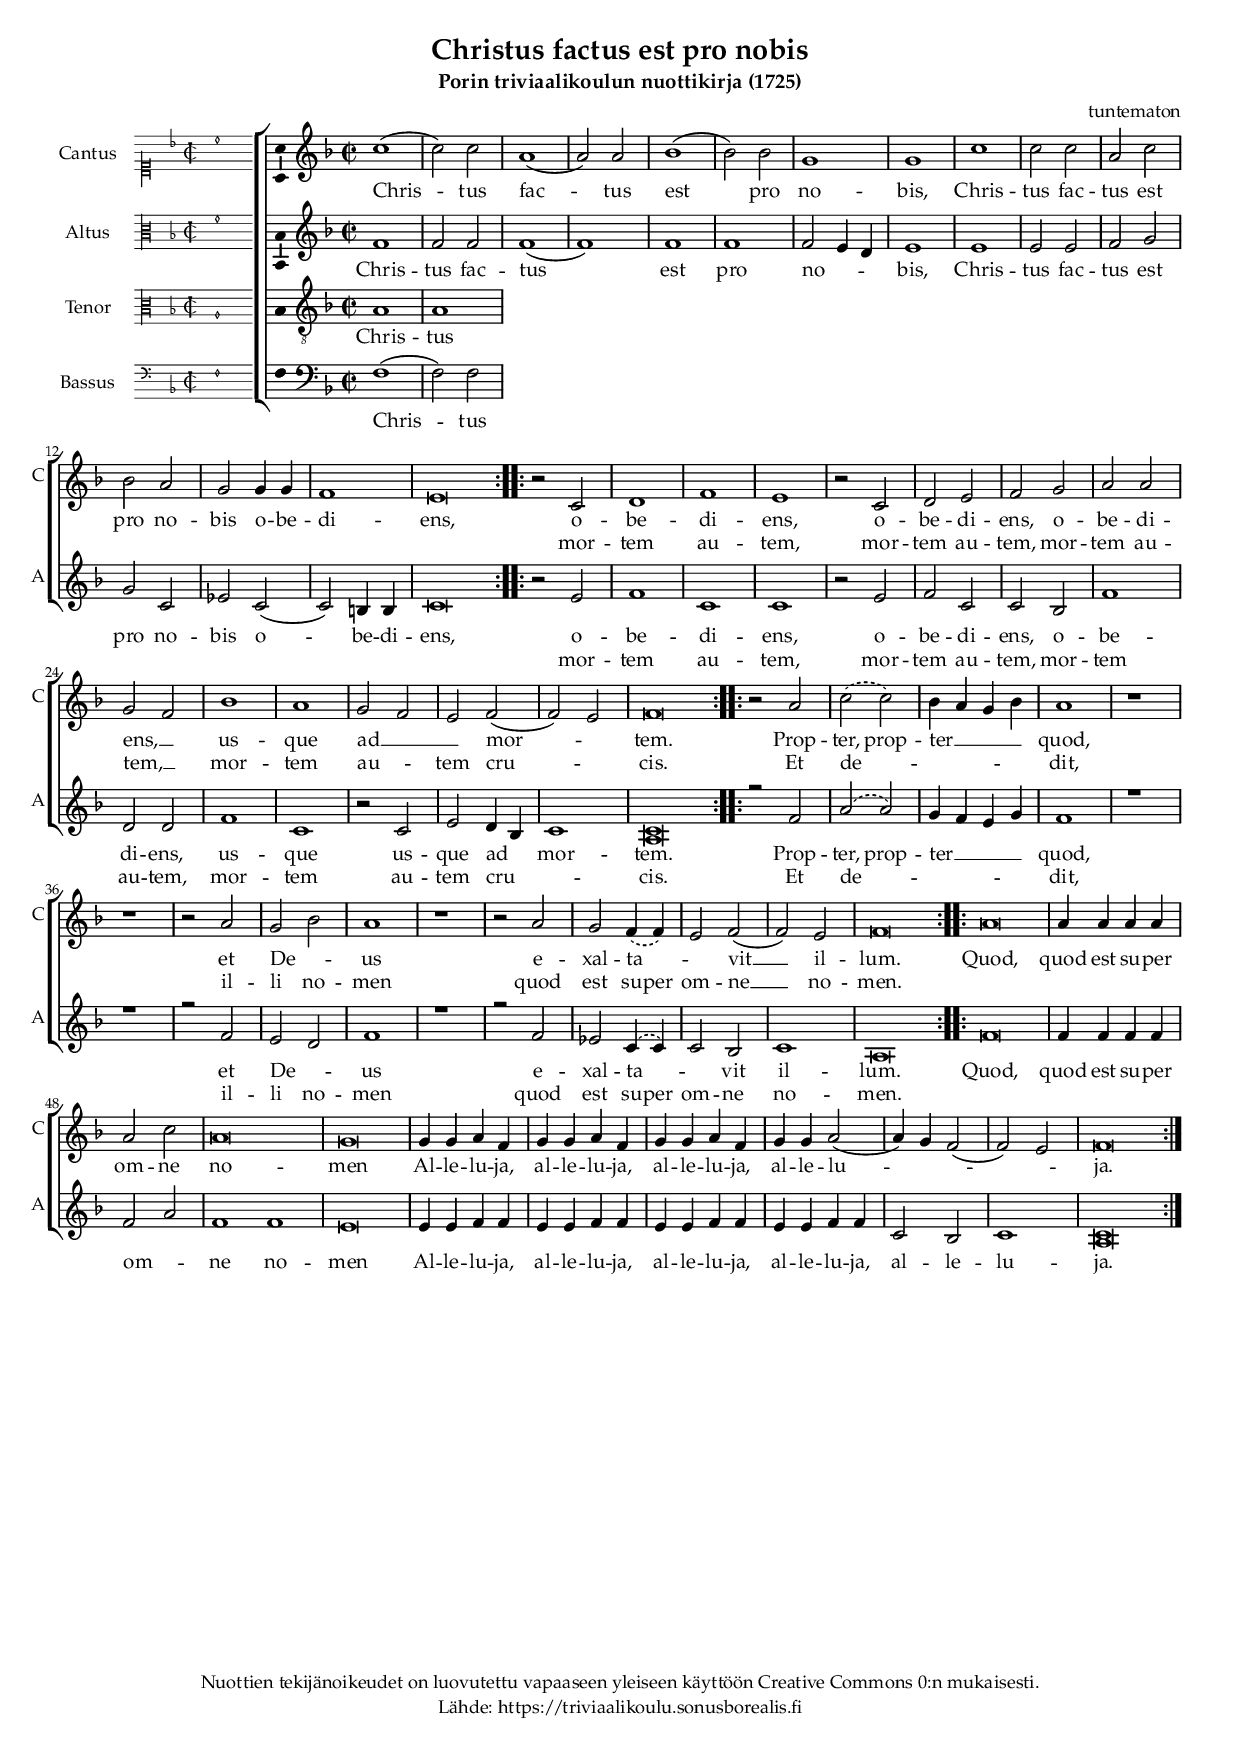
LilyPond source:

\version "2.19.80"
\include "suomi.ly"

#(set-global-staff-size 16)

theKey = {
  \key f \major
}

global = {
%  \numericTimeSignature
  \time 2/2
%	\set Timing.measureLength = #(ly:make-moment 4/2)
%  \autoBeamOff
  \theKey
  \set Staff.midiInstrument = #"voice oohs"
}


SopranoMusic = \relative c'' {
	\set Staff.instrumentName = #"Cantus"
	\set Staff.shortInstrumentName = "C"

	\incipit { \clef "mensural-c1" \theKey \time 2/2 c''1 }

	\repeat volta 2 {
		c1( | c2) c | a1( | a2) a | b1( | b2) b | g1 | g |
		c1 | c2 c | a c | b a | g g4 g | f1 |
		\time 4/2
		\override Staff.TimeSignature.break-visibility = ##(#t #f #t)
		e\breve |
	}
	\repeat volta 2 {
		\time 2/2
		r2 c | d1 | f | e | r2 c | d e | f g | a a |
		\omit Slur g( f) | b1 |
		a | g2( f) | e \undo \omit Slur f( | f) e |
		\time 4/2 f\breve |
	}
	\repeat volta 2 {
		\time 2/2
		r2 a |
		\set melismaBusyProperties = #'()
		\slurDashed
		c( c) |
		\unset melismaBusyProperties
		\undo \slurDashed
		\omit Slur b4( a g b) | a1 | r | r |
		r2 a | g b | a1 | r1 |
		r2 a | 
		\set melismaBusyProperties = #'()
		\slurDashed
		\undo \omit Slur
		g f4( f) | 
		\unset melismaBusyProperties
		\undo \slurDashed
		e2 f( | f) e |
		\time 4/2 f\breve |
	}
	\repeat volta 2 {
		a\breve 
		\time 2/2 a4 a a a | a2 c |
		\time 4/2 a\breve | g\breve |
		\time 2/2 g4 g a f | g4 g a f | g4 g a f | g4 g a2( |
		a4) g f2( | f) e | \time 4/2 f\breve |
	}
}

AltoMusic = \relative c' {
	\set Staff.instrumentName = #"Altus"
	\set Staff.shortInstrumentName = "A"

	\incipit { \clef "mensural-c3" \theKey \time 2/2 f'1 }

	\repeat volta 2 {
		f1 | f2 f | f1( | f) | f | f | 
		\omit Slur
		f2( e4 d) | e1 |
		e | e2 e | f g | g c, | 
		\undo \omit Slur
		es c( | c) h4 h | 
		\time 4/2
		\override Staff.TimeSignature.break-visibility = ##(#t #f #t)
		c\breve
    }
	    \repeat volta 2 {
		\time 2/2
		r2 e | f1 | c | c | r2 e | f c | c b | f'1 | d2 d | f1 |
% 2
		\omit Slur
		c | r2 c | e d4( b) | c1 |
		\time 4/2
		<< 
		   { \voiceOne c\breve }
		   \new Voice { 
			\voiceTwo a\breve 
		   }
		>>
    }
    \repeat volta 2 {
		\time 2/2
		r2 f' |
        \set melismaBusyProperties = #'()
        \slurDashed
		\undo \omit Slur
        a( a) |
        \unset melismaBusyProperties
        \undo \slurDashed
        \omit Slur
		g4( f e g) | f1 | r1 | r |
		r2 f | e d | f1 | r |
		r2 f |
        \set melismaBusyProperties = #'()
        \slurDashed
		\undo \omit Slur
		es2 c4( c) | c2 b | c1 |
		\time 4/2
		a\breve
    }
    \repeat volta 2 {
	f'\breve |
	\time 2/2
	f4 f f f | f2 a |
	\time 4/2
	f1 f | e\breve |
	\time 2/2
	e4 e f f | e e f f | e e f f | e e f f |
	c2 b | c1 |
	\time 4/2
	<< 
	   { \voiceOne c\breve }
	   \new Voice { 
		\voiceTwo a\breve 
	   }
	>>
 	
    }

%  \time 4/2
%  \once \override Staff.TimeSignature.break-visibility = ##(#t #f #t)
%  d\breve\fermata
}

TenoreMusic = \relative c' {
	\set Staff.instrumentName = #"Tenor"
	\set Staff.shortInstrumentName = "T"

	\incipit { \clef "mensural-c3" \theKey \time 2/2 a1 }

	\clef "treble_8"
	a1 | a1 |
%  \time 4/2
%  \once \override Staff.TimeSignature.break-visibility = ##(#t #f #t)
%  g\breve\fermata
}

BassMusic = \relative c {
	\set Staff.instrumentName = #"Bassus"
	\set Staff.shortInstrumentName = "B"

	\incipit { \clef "mensural-f" \theKey \time 2/2 f1 }

	\clef bass
	f1( | f2) f |
%  \time 4/2
%  \once \override Staff.TimeSignature.break-visibility = ##(#t #f #t)
%  g,\breve\fermata
}

stanzaOneLyrics = \lyricmode {
	Chris -- tus fac -- tus est pro no -- bis,
	Chris -- tus fac -- tus est pro no -- bis o -- be -- di -- ens,
	o -- be -- di -- ens, o -- be -- di -- ens, 
	o -- be -- di -- ens, __
	us -- que ad __ _ mor -- _ tem.
	Prop -- ter, prop -- ter __ quod,
	et De -- _ us
	e -- xal -- ta -- _ _ vit __ il -- lum.
	Quod, quod est su -- per om -- ne no -- men
	Al -- le -- lu -- ja,
	al -- le -- lu -- ja,
	al -- le -- lu -- ja,
	al -- le -- lu -- _ _ _ ja.
}

stanzaTwoLyrics = \lyricmode {
	\repeat unfold 20 { \skip 1 }
	mor -- tem au -- tem, mor -- tem au -- tem,
	mor -- tem au -- tem, __
	mor -- tem au -- tem cru -- _ cis.
	Et de -- _ _ dit,
	il -- li no -- men
	quod est su -- per om -- ne __ no -- men.
}

stanzaOneLyricsAlto = \lyricmode {
	Chris -- tus fac -- tus est pro no -- bis,
	Chris -- tus fac -- tus est pro no -- bis o -- be -- di -- ens,
	o -- be -- di -- ens, o -- be -- di -- ens,
	o -- be -- di -- ens,_
	us -- que us -- que ad mor -- tem.
	Prop -- ter, prop -- ter __ quod,
	et De -- _ us
	e -- xal -- ta -- _ _ vit il -- lum.
	Quod, quod est su -- per om -- _ ne no -- men
	Al -- le -- lu -- ja,
	al -- le -- lu -- ja,
	al -- le -- lu -- ja,
	al -- le -- lu -- ja,
	al -- le -- lu -- ja.
}

stanzaTwoLyricsAlto = \lyricmode {
    \repeat unfold 20 { \skip 1 }
    mor -- tem au -- tem, mor -- tem au -- tem,
    mor -- tem au -- tem,
    mor -- tem au -- tem cru -- _ cis.
    Et de -- _ _ dit,
    il -- li no -- men
    quod est su -- per om -- ne no -- men.
}

\include "christus-factus-est-pro-nobis.header.ily"


\score {
  \new ChoirStaff <<
    \new Staff <<
      \new Voice = "Soprano" {
		    \global
        \SopranoMusic
      }
     \new Lyrics \lyricsto "Soprano" {
       \stanzaOneLyrics
     }
     \new Lyrics \lyricsto "Soprano" {
       \stanzaTwoLyrics
     }
    >>
    \new Staff <<
      \new Voice = "Alto" {
        \global
        \AltoMusic
      }
     \new Lyrics \lyricsto "Alto" {
       \stanzaOneLyricsAlto
     }
     \new Lyrics \lyricsto "Alto" {
       \stanzaTwoLyricsAlto
     }
    >>
    \new Staff <<
      \new Voice = "Tenore" {
        \global
        \TenoreMusic
      }
      \new Lyrics \lyricsto "Tenore" {
       \stanzaOneLyrics
      }
    >>
    \new Staff <<
      \new Voice = "Bass" {
        \global
        \BassMusic
      }
      \new Lyrics \lyricsto "Bass" {
       \stanzaOneLyrics
      }
    >>
  >>
  \midi {
    \tempo 4 = 160
  }
  \layout {
    \context {
      \Staff
      \consists "Ambitus_engraver"
    }
    indent = 3.5\cm
    incipit-width = 2\cm
    \context {
     \Staff \RemoveEmptyStaves
   }
    \context {
     \Score
     \override VerticalAxisGroup.remove-first = ##t
    }
  }
}
